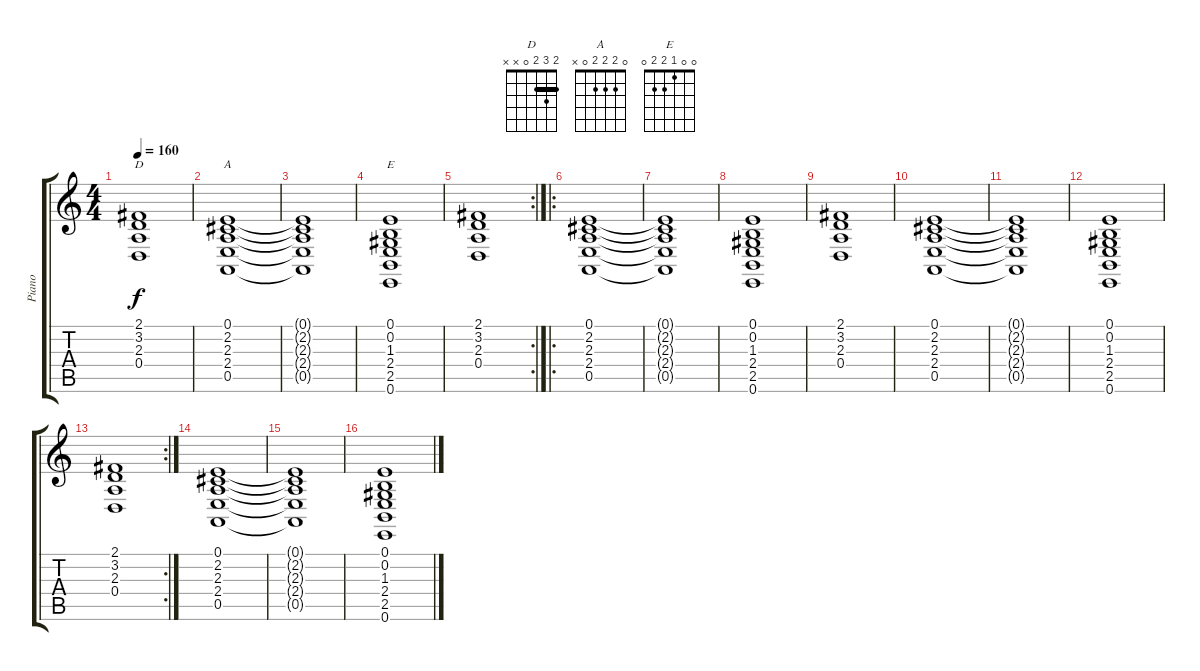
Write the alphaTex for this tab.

\track ("Piano" "Piano") {instrument drawbarorgan}
\staff {score tabs}
\tuning (E4 B3 G3 D3 A2 E2) {hide}
\chord ("D" 2 3 2 0 x x) {barre 2}
\chord ("A" 0 2 2 2 0 x)
\chord ("E" 0 0 1 2 2 0)
\ts (4 4)
\tempo 160
\clef g2
\ks c
(2.1 3.2 2.3 0.4).1{ch "D" dy f} |
(0.1 2.2 2.3 2.4 0.5).1{ch "A"} |
(0.1{t} 2.2{t} 2.3{t} 2.4{t} 0.5{t}).1 |
(0.1 0.2 1.3 2.4 2.5 0.6).1{ch "E"} |
\rc 2
(2.1 3.2 2.3 0.4).1 |
\ro
(0.1 2.2 2.3 2.4 0.5).1 |
(0.1{t} 2.2{t} 2.3{t} 2.4{t} 0.5{t}).1 |
(0.1 0.2 1.3 2.4 2.5 0.6).1 |
(2.1 3.2 2.3 0.4).1 |
(0.1 2.2 2.3 2.4 0.5).1 |
(0.1{t} 2.2{t} 2.3{t} 2.4{t} 0.5{t}).1 |
(0.1 0.2 1.3 2.4 2.5 0.6).1 |
\rc 2
(2.1 3.2 2.3 0.4).1 |
(0.1 2.2 2.3 2.4 0.5).1 |
(0.1{t} 2.2{t} 2.3{t} 2.4{t} 0.5{t}).1 |
(0.1 0.2 1.3 2.4 2.5 0.6).1
